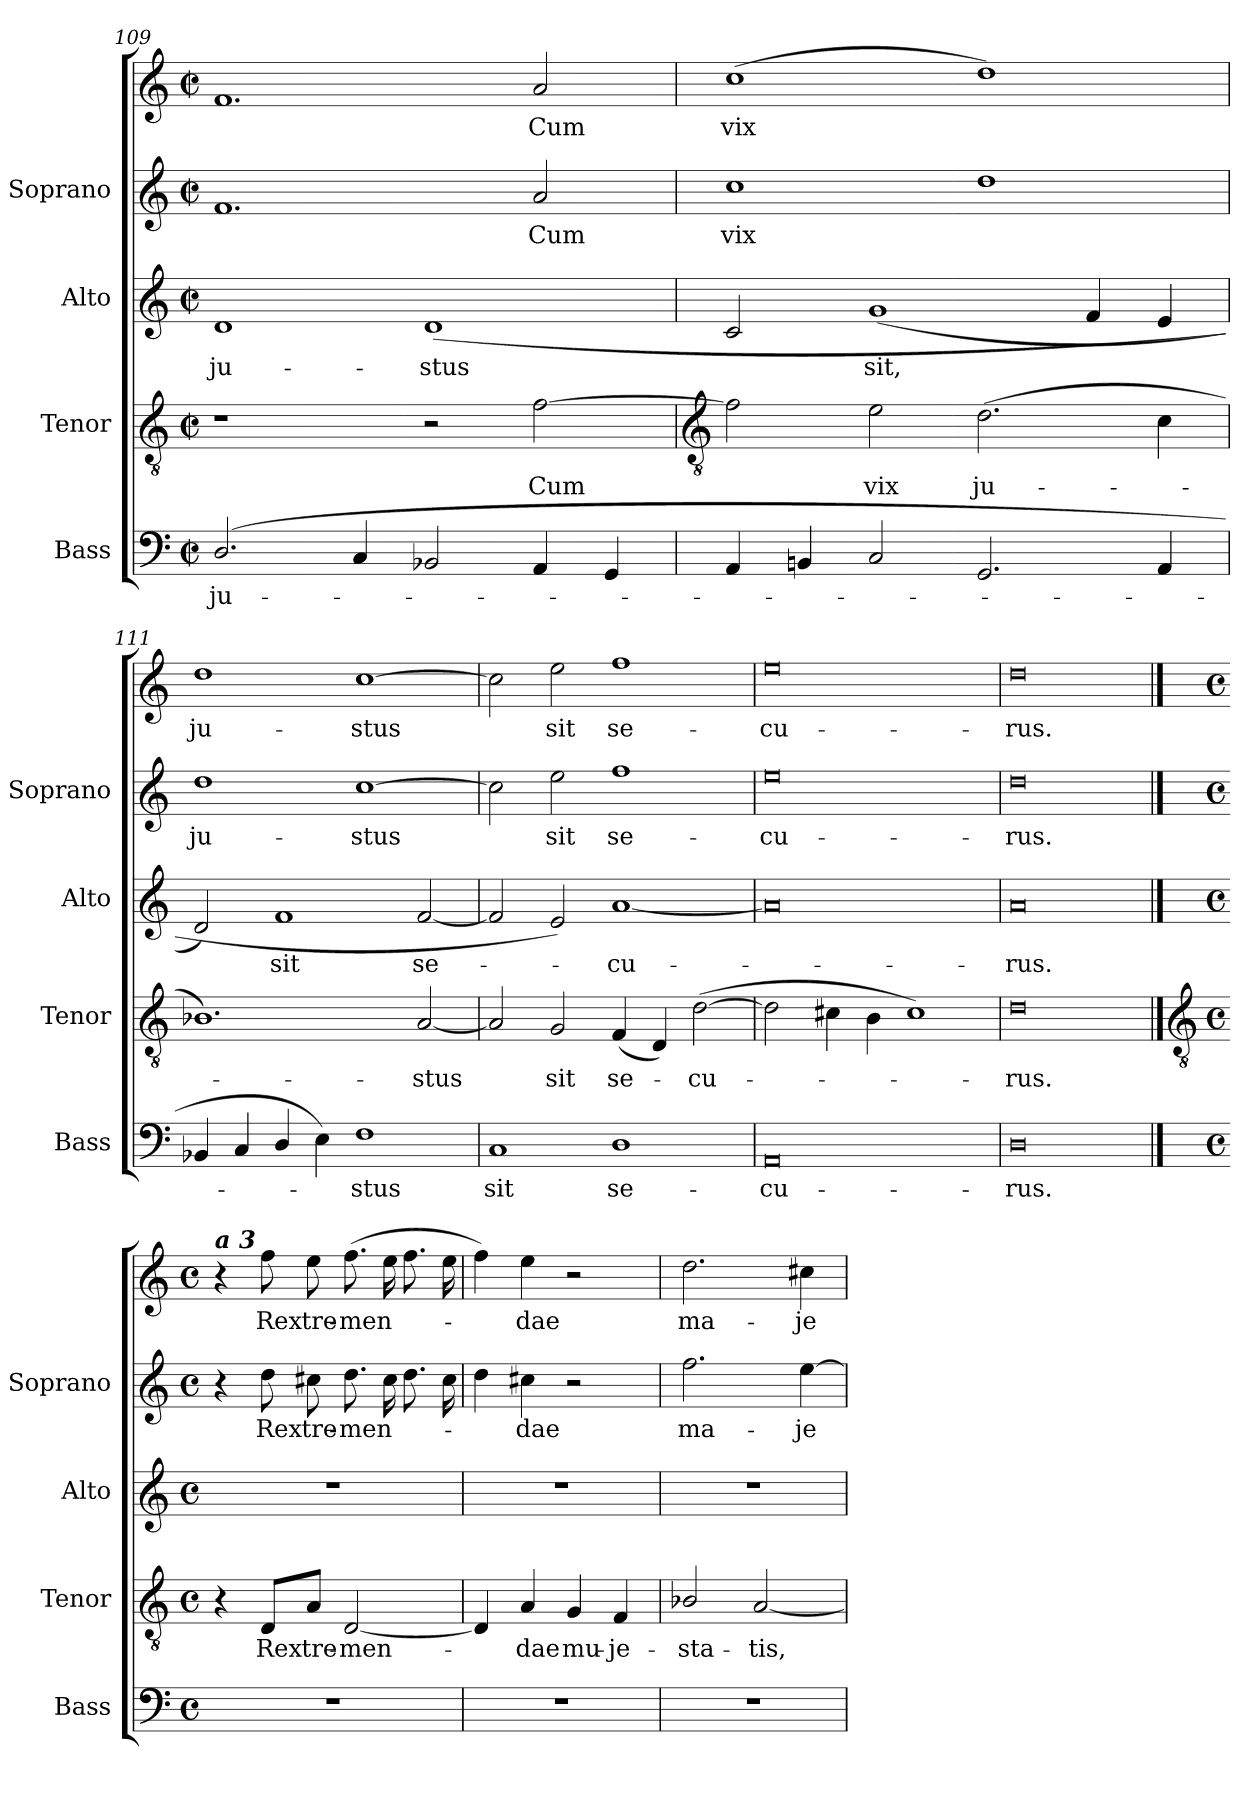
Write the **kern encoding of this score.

**kern	**text	**kern	**text	**kern	**text	**kern	**text	**kern	**text
*part4	*part4	*part3	*part3	*part2	*part2	*part1	*part1	*part1	*part1
*staff5	*staff5	*staff4	*staff4	*staff3	*staff3	*staff2	*staff2	*staff1	*staff1
*I"Bass	*	*I"Tenor	*	*I"Alto	*	*I"Soprano	*	*	*
*I'Bass	*	*I'Tenor	*	*I'Alto	*	*I'Soprano	*	*	*
*clefF4	*	*clefGv2	*	*clefG2	*	*clefG2	*	*clefG2	*
*k[]	*	*k[]	*	*k[]	*	*k[]	*	*k[]	*
*C:	*	*C:	*	*C:	*	*C:	*	*C:	*
*M4/2	*	*M4/2	*	*M4/2	*	*M4/2	*	*M4/2	*
*met(c|)	*	*met(c|)	*	*met(c|)	*	*met(c|)	*	*met(c|)	*
=109	=109	=109	=109	=109	=109	=109	=109	=109	=109
!	!LO:LY:b	!	!	!	!LO:LY:b	!	!	!	!
(<2.D/	ju-	1r	.	1d	ju-	1.f	.	1.f	.
4C	.	.	.	.	.	.	.	.	.
!	!	!	!	!	!LO:LY:b	!	!	!	!
2BB-X	.	2r	.	(<1d	-stus	.	.	.	.
!	!	!	!LO:LY:b	!	!	!	!LO:LY:b	!	!LO:LY:b
4AA	.	[2f	Cum	.	.	2a	Cum	2a	Cum
4GG	.	.	.	.	.	.	.	.	.
!!LO:LB:g=z
=110	=110	=110	=110	=110	=110	=110	=110	=110	=110
*	*	*clefGv2	*	*	*	*	*	*	*
!	!	!	!	!	!	!	!LO:LY:b	!	!LO:LY:b
4AA	.	2f]	.	2c	.	1cc	vix	(>1cc	vix
4BBn	.	.	.	.	.	.	.	.	.
!	!	!	!LO:LY:b	!	!LO:LY:b	!	!	!	!
2C	.	2e	vix	(<1g	sit,	.	.	.	.
!	!	!	!LO:LY:b	!	!	!	!	!	!
2.GG	.	(>2.d	ju-	.	.	1dd	.	1dd)	.
.	.	.	.	4f	.	.	.	.	.
4AA	.	4c	.	4e	.	.	.	.	.
=111	=111	=111	=111	=111	=111	=111	=111	=111	=111
!	!	!	!	!	!	!	!LO:LY:b	!	!LO:LY:b
4BB-X	.	1.B-X)	.	2d)	.	1dd	ju-	1dd	ju-
4C	.	.	.	.	.	.	.	.	.
!	!	!	!	!	!LO:LY:b	!	!	!	!
4D/	.	.	.	1f	sit	.	.	.	.
4E)	.	.	.	.	.	.	.	.	.
!	!LO:LY:b	!	!	!	!	!	!LO:LY:b	!	!LO:LY:b
1F	stus	.	.	.	.	[1cc	-stus	[1cc	-stus
!	!	!	!LO:LY:b	!	!LO:LY:b	!	!	!	!
.	.	[2A	stus	[2f	se-	.	.	.	.
=112	=112	=112	=112	=112	=112	=112	=112	=112	=112
!	!LO:LY:b	!	!	!	!	!	!	!	!
1C	sit	2A]	.	2f]	.	2cc]	.	2cc]	.
!	!	!	!LO:LY:b	!	!	!	!LO:LY:b	!	!LO:LY:b
.	.	2G	sit	2e)	.	2ee	sit	2ee	sit
!	!LO:LY:b	!	!LO:LY:b	!	!LO:LY:b	!	!LO:LY:b	!	!LO:LY:b
1D	se-	(<4F	se-	[1a	cu-	1ff	se-	1ff	se-
.	.	4D)	.	.	.	.	.	.	.
!	!	!	!LO:LY:b	!	!	!	!	!	!
.	.	(>[2d	cu-	.	.	.	.	.	.
=113	=113	=113	=113	=113	=113	=113	=113	=113	=113
!	!LO:LY:b	!	!	!	!	!	!LO:LY:b	!	!LO:LY:b
0AA	-cu-	2d]	.	0a]	.	0ee	-cu-	0ee	-cu-
.	.	4c#X	.	.	.	.	.	.	.
.	.	4B	.	.	.	.	.	.	.
.	.	1c#)	.	.	.	.	.	.	.
=114	=114	=114	=114	=114	=114	=114	=114	=114	=114
!	!LO:LY:b	!	!LO:LY:b	!	!LO:LY:b	!	!LO:LY:b	!	!LO:LY:b
0D	-rus.	0d	rus.	0a	rus.	0dd	-rus.	0dd	-rus.
!!LO:LB:g=z
==115	==115	==115	==115	==115	==115	==115	==115	==115	==115
*	*	*clefGv2	*	*	*	*	*	*	*
*	*	*	*	*	*	*k[]	*	*k[]	*
*	*	*	*	*	*	*C:	*	*C:	*
*M4/4	*	*M4/4	*	*M4/4	*	*M4/4	*	*M4/4	*
*met(c)	*	*met(c)	*	*met(c)	*	*met(c)	*	*met(c)	*
!	!	!	!	!	!	!	!	!LO:TX:a:Bi:t=a 3	!
1r	.	4r	.	1r	.	4r	.	4r	.
!	!	!	!LO:LY:b	!	!	!	!LO:LY:b	!	!LO:LY:b
.	.	8D/L	Rex	.	.	8dd	Rex	8ff	Rex
!	!	!	!LO:LY:b	!	!	!	!LO:LY:b	!	!LO:LY:b
.	.	8A/J	tre-	.	.	8cc#X	tre-	8ee	tre-
!	!	!	!LO:LY:b	!	!	!	!LO:LY:b	!	!LO:LY:b
.	.	[2D	-men-	.	.	8.ddL	-men-	(>8.ffL	-men-
.	.	.	.	.	.	16cc#L	.	16eeL	.
.	.	.	.	.	.	8.dd	.	8.ff	.
.	.	.	.	.	.	16cc#J	.	16eeJ	.
=116	=116	=116	=116	=116	=116	=116	=116	=116	=116
1r	.	4D]	.	1r	.	4dd	.	4ff)	.
!	!	!	!LO:LY:b	!	!	!	!LO:LY:b	!	!LO:LY:b
.	.	4A	dae	.	.	4cc#X	dae	4ee	dae
!	!	!	!LO:LY:b	!	!	!	!	!	!
.	.	4G	mu-	.	.	2r	.	2r	.
!	!	!	!LO:LY:b	!	!	!	!	!	!
.	.	4F	-je-	.	.	.	.	.	.
=117	=117	=117	=117	=117	=117	=117	=117	=117	=117
!	!	!	!LO:LY:b	!	!	!	!LO:LY:b	!	!LO:LY:b
1r	.	2B-X/	-sta-	1r	.	2.ff	-ma-	2.dd	ma-
!	!	!	!LO:LY:b	!	!	!	!	!	!
.	.	[2A	-tis,	.	.	.	.	.	.
!	!	!	!	!	!	!	!LO:LY:b	!	!LO:LY:b
.	.	.	.	.	.	[4ee	-je-	4cc#X	-je-
=	=	=	=	=	=	=	=	=	=
*-	*-	*-	*-	*-	*-	*-	*-	*-	*-
